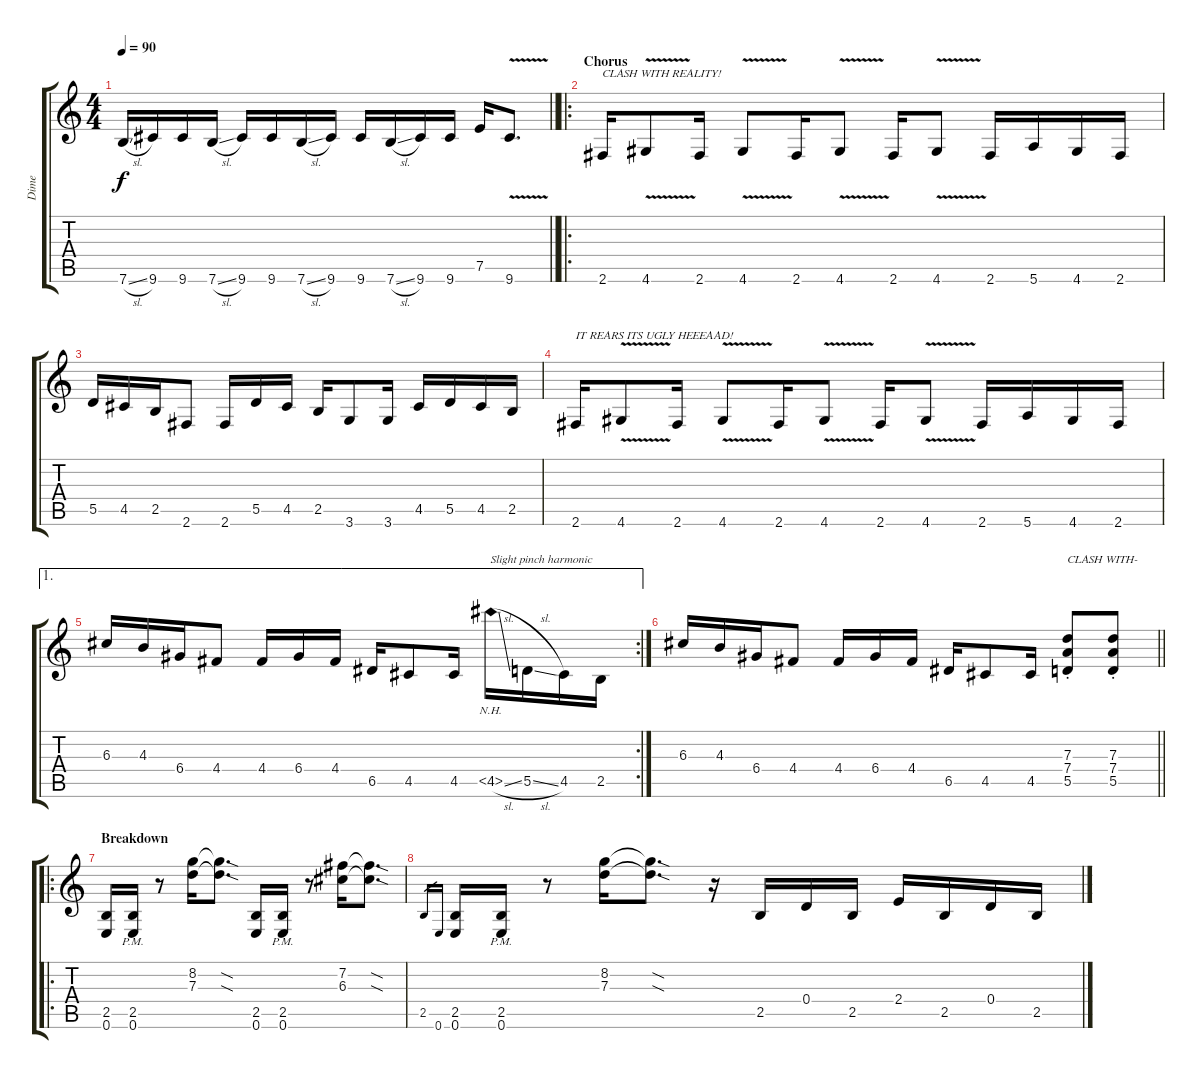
\track ("Dime" "Dime") {instrument distortionguitar}
\staff {score tabs}
\tuning (E4 B3 G3 D3 A2 E2) {hide}
\ts (4 4)
\tempo 90
\clef g2
\barLineRight lightlight
\ks c
7.6{sl}.16{dy f} 9.6.16 9.6.16 7.6{sl}.16 9.6.16 9.6.16 7.6{sl}.16 9.6.16 9.6.16 7.6{sl}.16 9.6.16 9.6.16 7.5.16 9.6{v}.8{d} |
\ro
\section ("" "Chorus")
2.6.16{txt "CLASH WITH REALITY!"} 4.6{v}.8 2.6.16 4.6{v}.8 2.6.16 4.6{v}.8 2.6.16 4.6{v}.8 2.6.16 5.6.16 4.6.16 2.6.16 |
5.5.16 4.5.16 2.5.16 2.6.8 2.6.16 5.5.16 4.5.16 2.5.16 3.6.8 3.6.16 4.5.16 5.5.16 4.5.16 2.5.16 |
2.6.16{txt "IT REARS ITS UGLY HEEEAAD!"} 4.6{v}.8 2.6.16 4.6{v}.8 2.6.16 4.6{v}.8 2.6.16 4.6{v}.8 2.6.16 5.6.16 4.6.16 2.6.16 |
\ae 1
\rc 2
6.3.16 4.3.16 6.4.16 4.4.8 4.4.16 6.4.16 4.4.16 6.5.16 4.5.8 4.5.16 4.5{nh sl}.16{txt "Slight pinch harmonic"} 5.5{sl}.16 4.5.16 2.5.16 |
\barLineRight lightlight
6.3.16 4.3.16 6.4.16 4.4.8 4.4.16 6.4.16 4.4.16 6.5.16 4.5.8 4.5.16 (7.3{st} 7.4{st} 5.5{st}).8{txt "CLASH WITH-"} (7.3{st} 7.4{st} 5.5{st}).8 |
\ro
\section ("" "Breakdown")
(2.5 0.6).16 (2.5 0.6{pm}).16 r.8 (8.2 7.3).16 (8.2{sod t} 7.3{sod t}).8{d} (2.5 0.6).16 (2.5 0.6{pm}).16 r.8 (7.2 6.3).16 (7.2{sod t} 6.3{sod t}).8{d} |
2.5.16{gr} 0.6.16{gr} (2.5 0.6).16 (2.5 0.6{pm}).16 r.8 (8.2 7.3).16 (8.2{sod t} 7.3{sod t}).8{d} r.16 2.5.16 0.4.16 2.5.16 2.4.16 2.5.16 0.4.16 2.5.16
